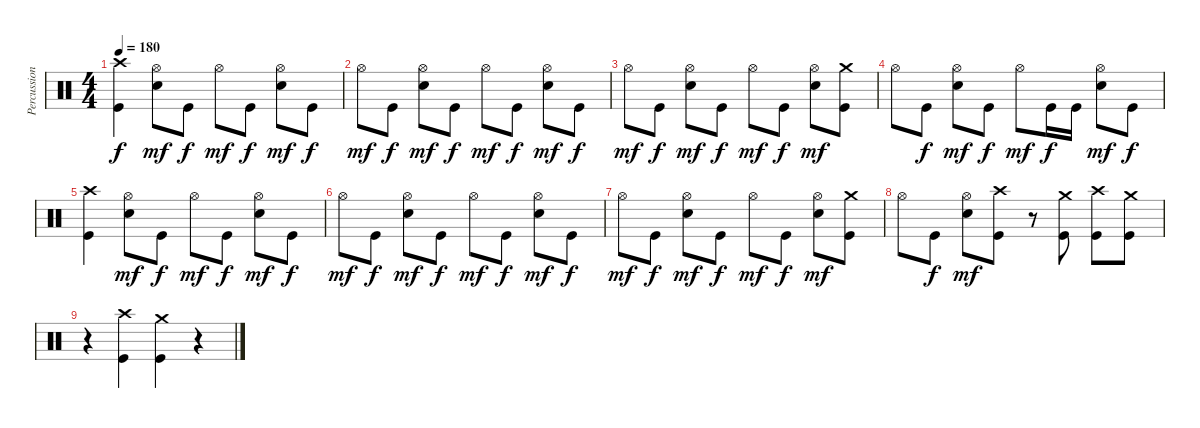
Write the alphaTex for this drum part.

\track ("Percussions" "Percussion") {instrument percussion}
\staff {score}
\articulation defaults
\ts (4 4)
\tempo 180
\clef neutral
\ks c
("Kick (hit)" "Crash high (hit)").4{dy f} ("Electric Snare (hit)" "Hi-Hat (open)").8{dy mf} "Kick (hit)".8{dy f} "Hi-Hat (open)".8{dy mf} "Kick (hit)".8{dy f} ("Electric Snare (hit)" "Hi-Hat (open)").8{dy mf} "Kick (hit)".8{dy f} |
"Hi-Hat (open)".8{dy mf} "Kick (hit)".8{dy f} ("Electric Snare (hit)" "Hi-Hat (open)").8{dy mf} "Kick (hit)".8{dy f} "Hi-Hat (open)".8{dy mf} "Kick (hit)".8{dy f} ("Electric Snare (hit)" "Hi-Hat (open)").8{dy mf} "Kick (hit)".8{dy f} |
"Hi-Hat (open)".8{dy mf} "Kick (hit)".8{dy f} ("Electric Snare (hit)" "Hi-Hat (open)").8{dy mf} "Kick (hit)".8{dy f} "Hi-Hat (open)".8{dy mf} "Kick (hit)".8{dy f} ("Electric Snare (hit)" "Hi-Hat (open)").8{dy mf} ("Kick (hit)" "Crash medium (hit)").8 |
"Hi-Hat (open)".8 "Kick (hit)".8{dy f} ("Electric Snare (hit)" "Hi-Hat (open)").8{dy mf} "Kick (hit)".8{dy f} "Hi-Hat (open)".8{dy mf} "Kick (hit)".16{dy f} "Kick (hit)".16 ("Electric Snare (hit)" "Hi-Hat (open)").8{dy mf} "Kick (hit)".8{dy f} |
("Kick (hit)" "Crash high (hit)").4 ("Electric Snare (hit)" "Hi-Hat (open)").8{dy mf} "Kick (hit)".8{dy f} "Hi-Hat (open)".8{dy mf} "Kick (hit)".8{dy f} ("Electric Snare (hit)" "Hi-Hat (open)").8{dy mf} "Kick (hit)".8{dy f} |
"Hi-Hat (open)".8{dy mf} "Kick (hit)".8{dy f} ("Electric Snare (hit)" "Hi-Hat (open)").8{dy mf} "Kick (hit)".8{dy f} "Hi-Hat (open)".8{dy mf} "Kick (hit)".8{dy f} ("Electric Snare (hit)" "Hi-Hat (open)").8{dy mf} "Kick (hit)".8{dy f} |
"Hi-Hat (open)".8{dy mf} "Kick (hit)".8{dy f} ("Electric Snare (hit)" "Hi-Hat (open)").8{dy mf} "Kick (hit)".8{dy f} "Hi-Hat (open)".8{dy mf} "Kick (hit)".8{dy f} ("Electric Snare (hit)" "Hi-Hat (open)").8{dy mf} ("Kick (hit)" "Crash medium (hit)").8 |
"Hi-Hat (open)".8 "Kick (hit)".8{dy f} ("Electric Snare (hit)" "Hi-Hat (open)").8{dy mf} ("Kick (hit)" "Crash high (hit)").8 r.8 ("Kick (hit)" "Crash medium (hit)").8 ("Kick (hit)" "Crash high (hit)").8 ("Kick (hit)" "Crash medium (hit)").8 |
r.4 ("Kick (hit)" "Crash high (hit)").4 ("Kick (hit)" "Crash medium (hit)").4 r.4
